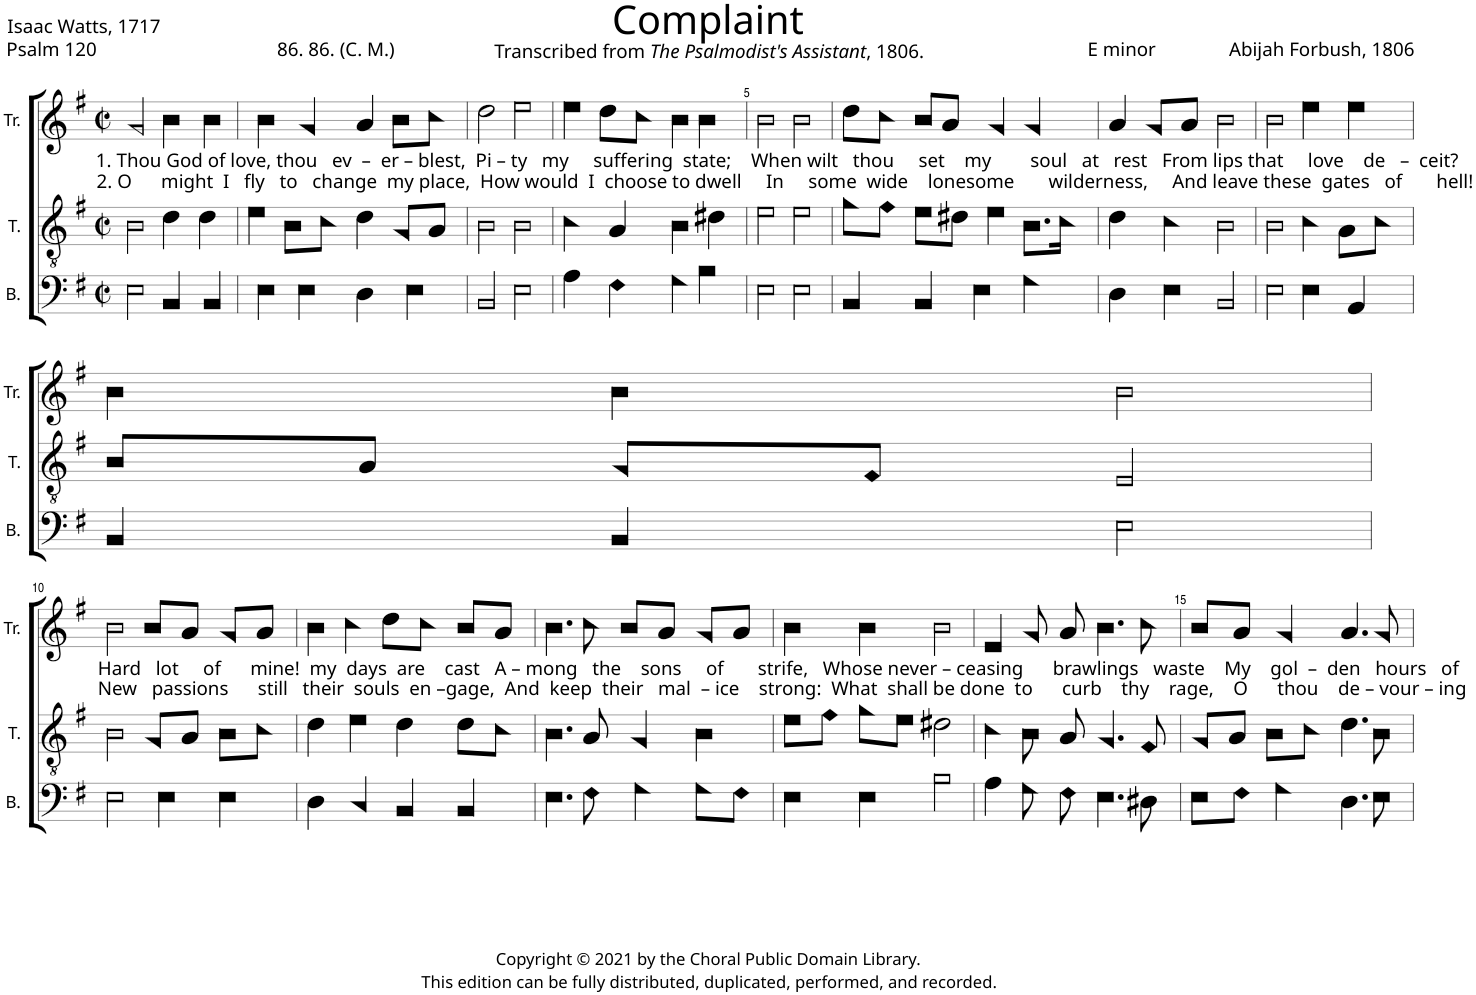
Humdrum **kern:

**kern	**kern	**kern
*part3	*part2	*part1
*staff3	*staff2	*staff1
*I"B.	*I"T.	*I"Tr.
*I'B.	*I'T.	*I'Tr.
*clefF4	*clefGv2	*clefG2
*k[f#]	*k[f#]	*k[f#]
*M2/2	*M2/2	*M2/2
*met(c|)	*met(c|)	*met(c|)
=1	=1	=1
!	!LO:TX:a:t=1. Thou God of love, thou   ev  –  er – blest,  Pi – ty   my     suffering  state;    When wilt   thou     set    my        soul   at   rest   From lips that     love    de   –  ceit?	!
!	!LO:TX:a:t=2. O      might  I   fly   to   change  my place,  How would  I  choose to dwell     In     some  wide    lonesome       wilderness,     And leave these  gates   of       hell!	!
2E!\	2B!\	2g!/
4BB!/	4d!\	4b!\
4BB!/	4d!\	4b!\
=2	=2	=2
4E!\	4e!\	4b!\
4E!\	8B!\L	4g!/
.	8c!\J	.
4D!\	4d!\	4a!/
4E!\	8G!/L	8b!\L
.	8A!/J	8cc!\J
=3	=3	=3
2BB!/	2B!\	2dd!\
2E!\	2B!\	2ee!\
=4	=4	=4
4A!\	4c!\	4ee!\
4F#!\	4A!/	8dd!\L
.	.	8cc!\J
4G!\	4B!\	4b!\
4B!\	4d#X!\	4b!\
=5	=5	=5
2E!\	2e!\	2b!\
2E!\	2e!\	2b!\
=6	=6	=6
4BB!/	8g!\L	8dd!\L
.	8f#!\J	8cc!\J
4BB!/	8e!\L	8b!/L
.	8d#X!\J	8a!/J
4E!\	4e!\	4g!/
4G!\	8.B!\L	4g!/
.	16c!\Jk	.
=7	=7	=7
4D!\	4d!\	4a!/
4E!\	4c!\	8g!/L
.	.	8a!/J
2BB!/	2B!\	2b!\
=8	=8	=8
2E!\	2B!\	2b!\
4E!\	4c!\	4ee!\
4AA!/	8A!\L	4ee!\
.	8c!\J	.
!!LO:LB:g=z
=9	=9	=9
4BB!/	8B!/L	4b!\
.	8A!/J	.
4BB!/	8G!/L	4b!\
.	8F#!/J	.
2E!\	2E!/	2b!\
!!LO:LB:g=z
=10	=10	=10
!	!LO:TX:a:t=Hard   lot     of      mine!  my  days  are    cast   A – mong   the    sons     of       strife,   Whose never – ceasing      brawlings   waste    My    gol  –  den   hours   of	!
!	!LO:TX:a:t=New   passions      still   their  souls  en –gage,  And  keep  their   mal  – ice    strong&colon;  What  shall be done  to      curb    thy    rage,    O      thou    de – vour – ing	!
2E!\	2B!\	2b!\
4E!\	8G!/L	8b!/L
.	8A!/J	8a!/J
4E!\	8B!\L	8g!/L
.	8c!\J	8a!/J
=11	=11	=11
4D!\	4d!\	4b!\
4C!/	4e!\	4cc!\
4BB!/	4d!\	8dd!\L
.	.	8cc!\J
4BB!/	8d!\L	8b!/L
.	8c!\J	8a!/J
=12	=12	=12
4.E!\	4.B!\	4.b!\
8F#!\	8A!/	8cc!\
4G!\	4G!/	8b!/L
.	.	8a!/J
8G!\L	4B!\	8g!/L
8F#!\J	.	8a!/J
=13	=13	=13
4E!\	8e!\L	4b!\
.	8f#!\J	.
4E!\	8g!\L	4b!\
.	8e!\J	.
2B!\	2d#X!\	2b!\
=14	=14	=14
4A!\	4c!\	4e!/
8G!\	8B!\	8g!/
8F#!\	8A!/	8a!/
4.E!\	4.G!/	4.b!\
8D#X!\	8F#!/	8cc!\
=15	=15	=15
8E!\L	8G!/L	8b!/L
8F#!\J	8A!/J	8a!/J
4G!\	8B!\L	4g!/
.	8c!\J	.
4.D!\	4.d!\	4.a!/
8E!\	8B!\	8g!/
=	=	=
*-	*-	*-
